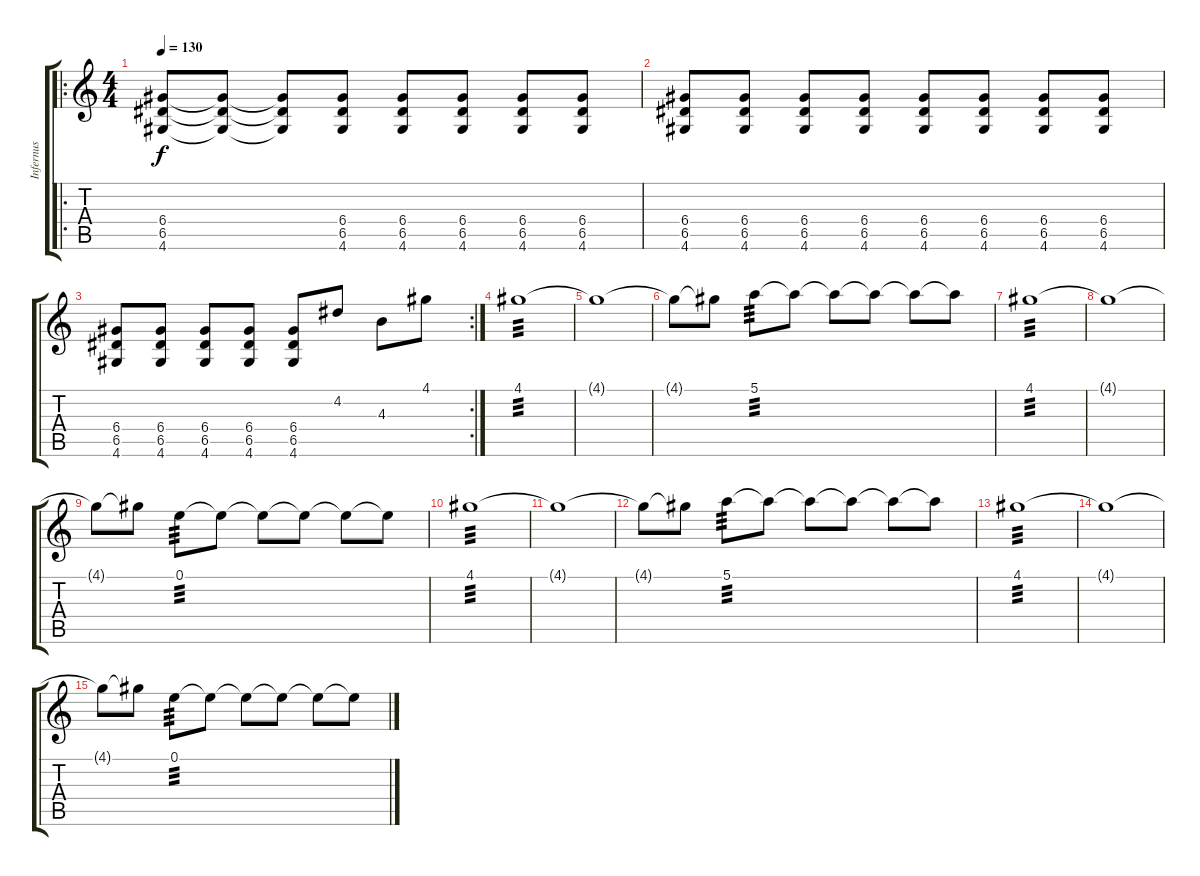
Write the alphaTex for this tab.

\track ("Infernus" "Infernus") {instrument distortionguitar}
\staff {score tabs}
\tuning (E4 B3 G3 D3 A2 E2) {hide}
\ro
\ts (4 4)
\tempo 130
\clef g2
\ks c
(6.4 6.5 4.6).8{dy f} (6.4{t} 6.5{t} 4.6{t}).8 (6.4{t} 6.5{t} 4.6{t}).8 (6.4 6.5 4.6).8 (6.4 6.5 4.6).8 (6.4 6.5 4.6).8 (6.4 6.5 4.6).8 (6.4 6.5 4.6).8 |
(6.4 6.5 4.6).8 (6.4 6.5 4.6).8 (6.4 6.5 4.6).8 (6.4 6.5 4.6).8 (6.4 6.5 4.6).8 (6.4 6.5 4.6).8 (6.4 6.5 4.6).8 (6.4 6.5 4.6).8 |
\rc 2
(6.4 6.5 4.6).8 (6.4 6.5 4.6).8 (6.4 6.5 4.6).8 (6.4 6.5 4.6).8 (6.4 6.5 4.6).8 4.2.8 4.3.8 4.1.8 |
4.1.1{tp 3} |
4.1{t}.1 |
4.1{t}.8 4.1{t}.8 5.1.8{tp 3} 5.1{t}.8 5.1{t}.8 5.1{t}.8 5.1{t}.8 5.1{t}.8 |
4.1.1{tp 3} |
4.1{t}.1 |
4.1{t}.8 4.1{t}.8 0.1.8{tp 3} 0.1{t}.8 0.1{t}.8 0.1{t}.8 0.1{t}.8 0.1{t}.8 |
4.1.1{tp 3} |
4.1{t}.1 |
4.1{t}.8 4.1{t}.8 5.1.8{tp 3} 5.1{t}.8 5.1{t}.8 5.1{t}.8 5.1{t}.8 5.1{t}.8 |
4.1.1{tp 3} |
4.1{t}.1 |
4.1{t}.8 4.1{t}.8 0.1.8{tp 3} 0.1{t}.8 0.1{t}.8 0.1{t}.8 0.1{t}.8 0.1{t}.8
